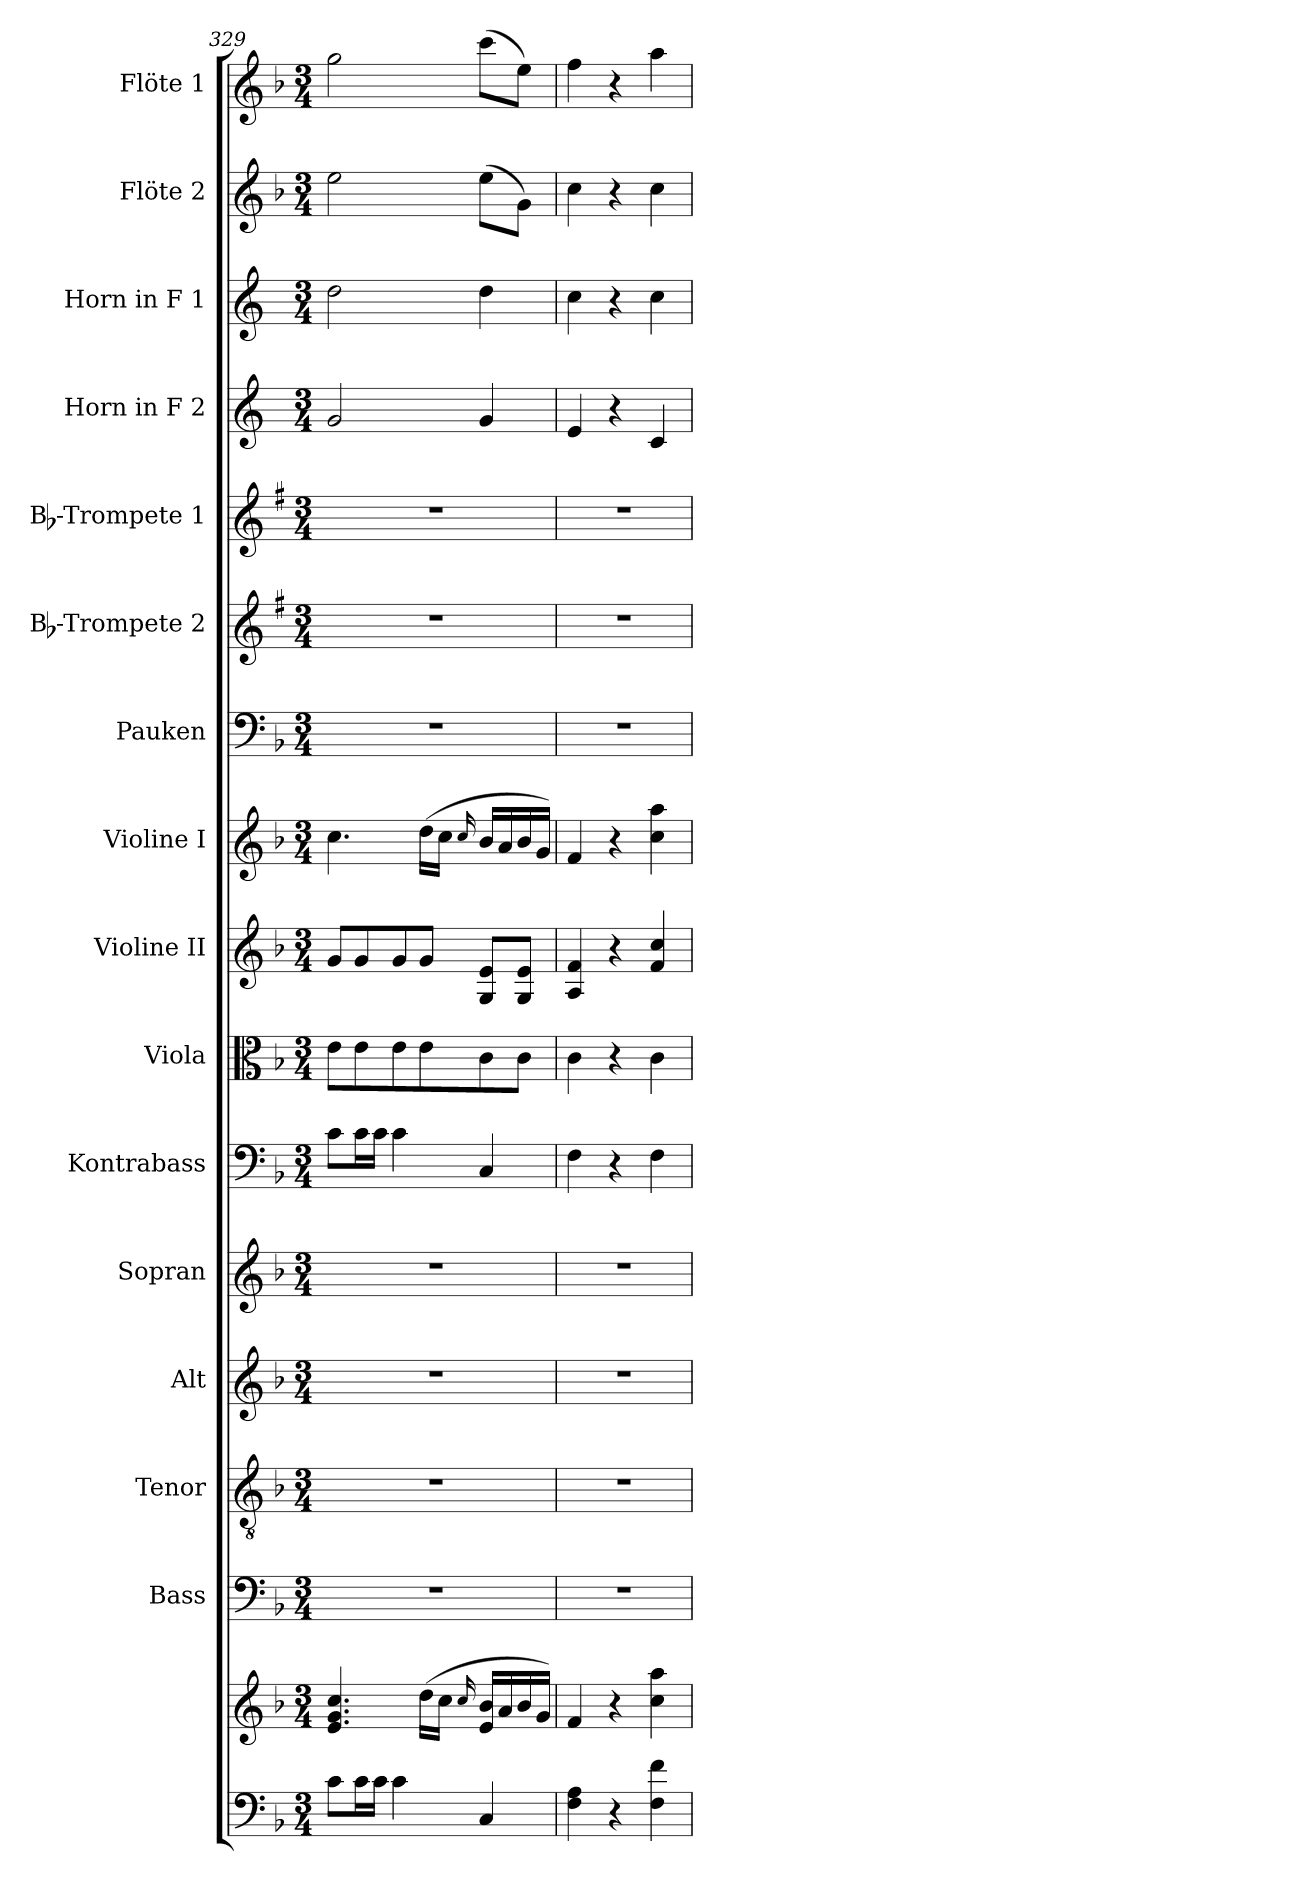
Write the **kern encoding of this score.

**kern	**kern	**kern	**kern	**kern	**kern	**kern	**kern	**kern	**kern	**kern	**kern	**kern	**kern	**kern	**kern	**kern
*part16	*part16	*part15	*part14	*part13	*part12	*part11	*part10	*part9	*part8	*part7	*part6	*part5	*part4	*part3	*part2	*part1
*staff17	*staff16	*staff15	*staff14	*staff13	*staff12	*staff11	*staff10	*staff9	*staff8	*staff7	*staff6	*staff5	*staff4	*staff3	*staff2	*staff1
*	*	*I"Bass	*I"Tenor	*I"Alt	*I"Sopran	*I"Kontrabass	*I"Viola	*I"Violine II	*I"Violine I	*I"Pauken	*I"Bb-Trompete 2	*I"Bb-Trompete 1	*I"Horn in F 2	*I"Horn in F 1	*I"Flöte 2	*I"Flöte 1
*	*	*I'B.	*I'T.	*I'A.	*I'S.	*I'Kb.	*I'Vla.	*I'Vl. II	*I'Vl. I	*I'Pk.	*I'Bb Trp. 2	*I'Bb Trp. 1	*	*	*I'Fl. 2	*I'Fl. 1
*clefF4	*clefG2	*clefF4	*clefGv2	*clefG2	*clefG2	*clefF4	*clefC3	*clefG2	*clefG2	*clefF4	*clefG2	*clefG2	*clefG2	*clefG2	*clefG2	*clefG2
*	*	*	*	*	*	*ITrd7c12	*	*	*	*	*ITrd1c2	*ITrd1c2	*ITrd4c7	*ITrd4c7	*	*
*k[b-]	*k[b-]	*k[b-]	*k[b-]	*k[b-]	*k[b-]	*k[b-]	*k[b-]	*k[b-]	*k[b-]	*k[b-]	*k[b-]	*k[b-]	*k[b-]	*k[b-]	*k[b-]	*k[b-]
*F:	*F:	*F:	*F:	*F:	*F:	*F:	*F:	*F:	*F:	*F:	*F:	*F:	*F:	*F:	*F:	*F:
*M3/4	*M3/4	*M3/4	*M3/4	*M3/4	*M3/4	*M3/4	*M3/4	*M3/4	*M3/4	*M3/4	*M3/4	*M3/4	*M3/4	*M3/4	*M3/4	*M3/4
=329	=329	=329	=329	=329	=329	=329	=329	=329	=329	=329	=329	=329	=329	=329	=329	=329
8c\L	4.e/ 4.g/ 4.cc/	2.r	2.r	2.r	2.r	8C\L	8e\L	8g/L	4.cc\	2.r	2.r	2.r	2c/	2g\	2ee\	2gg\
16c\L	.	.	.	.	.	16C\L	8e\	8g/	.	.	.	.	.	.	.	.
16c\JJ	.	.	.	.	.	16C\JJ	.	.	.	.	.	.	.	.	.	.
4c\	.	.	.	.	.	4C\	8e\	8g/	.	.	.	.	.	.	.	.
.	(>16dd\LL	.	.	.	.	.	8e\	8g/J	(>16dd\LL	.	.	.	.	.	.	.
.	16cc\JJ	.	.	.	.	.	.	.	16cc\JJ	.	.	.	.	.	.	.
.	16qqcc/	.	.	.	.	.	.	.	16qqcc/	.	.	.	.	.	.	.
4C/	16e/ 16b-/LL	.	.	.	.	4CC/	8c\	8G/ 8e/L	16b-/LL	.	.	.	4c/	4g\	(>8ee\L	(>8ccc\L
.	16a/	.	.	.	.	.	.	.	16a/	.	.	.	.	.	.	.
.	16b-/	.	.	.	.	.	8c\J	8G/ 8e/J	16b-/	.	.	.	.	.	8g\J)	8ee\J)
.	16g/JJ)	.	.	.	.	.	.	.	16g/JJ)	.	.	.	.	.	.	.
=330	=330	=330	=330	=330	=330	=330	=330	=330	=330	=330	=330	=330	=330	=330	=330	=330
4F\ 4A\	4f/	2.r	2.r	2.r	2.r	4FF\	4c\	4A/ 4f/	4f/	2.r	2.r	2.r	4A/	4f\	4cc\	4ff\
4r	4r	.	.	.	.	4r	4r	4r	4r	.	.	.	4r	4r	4r	4r
4F\ 4f\	4cc\ 4aa\	.	.	.	.	4FF\	4c\	4f/ 4cc/	4cc\ 4aa\	.	.	.	4F/	4f\	4cc\	4aa\
=	=	=	=	=	=	=	=	=	=	=	=	=	=	=	=	=
*-	*-	*-	*-	*-	*-	*-	*-	*-	*-	*-	*-	*-	*-	*-	*-	*-
